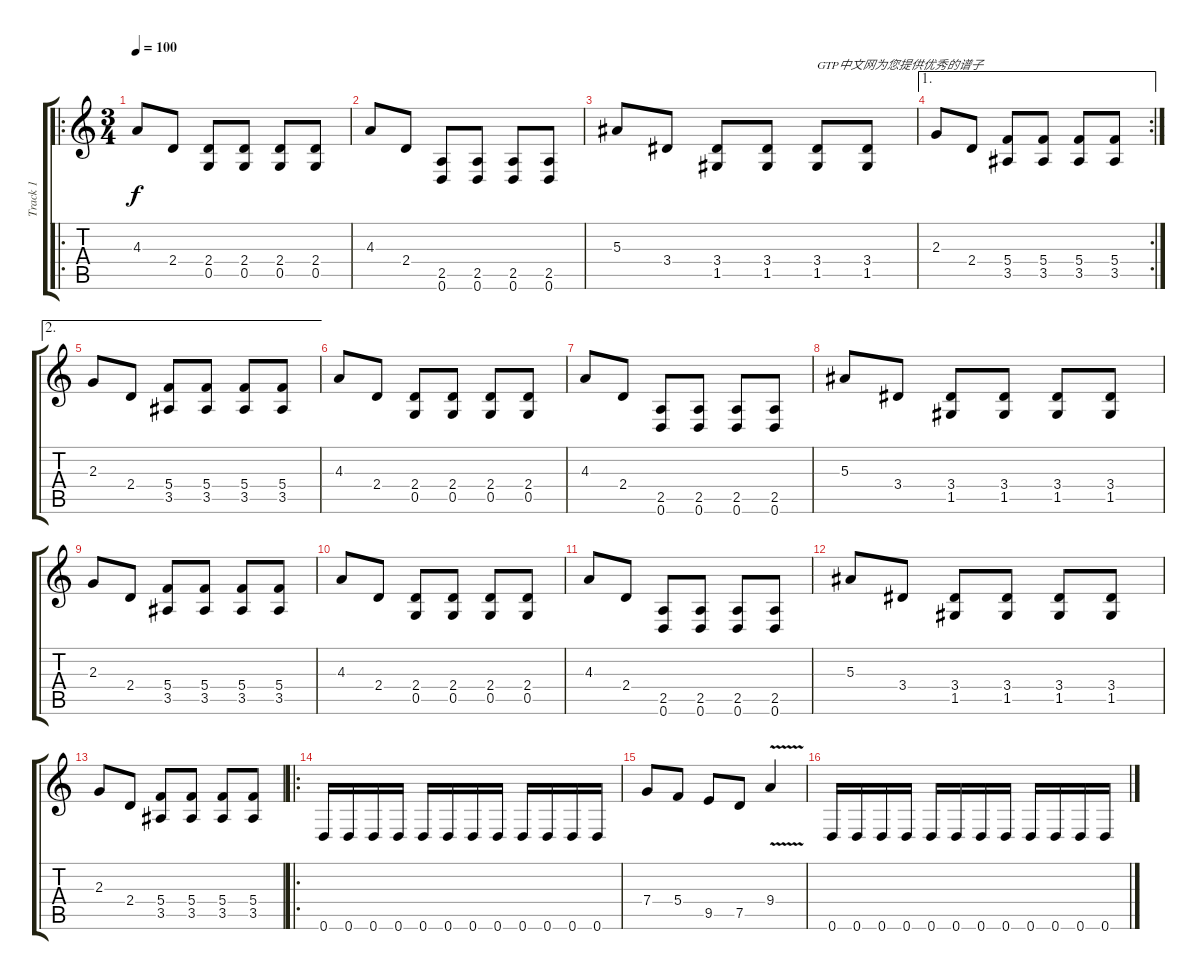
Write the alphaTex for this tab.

\track ("Track 1" "Track 1") {instrument distortionguitar}
\staff {score tabs}
\tuning (D4 A3 F3 C3 G2 D2) {hide}
\ro
\ts (3 4)
\tempo 100
\tempo 140
\tempo 100
\clef g2
\ks c
4.3.8{dy f instrument distortionguitar} 2.4.8 (2.4 0.5).8 (2.4 0.5).8 (2.4 0.5).8 (2.4 0.5).8 |
4.3.8 2.4.8 (2.5 0.6).8 (2.5 0.6).8 (2.5 0.6).8 (2.5 0.6).8 |
5.3.8 3.4.8 (3.4 1.5).8 (3.4 1.5).8 (3.4 1.5).8{txt "GTP中文网为您提供优秀的谱子"} (3.4 1.5).8 |
\ae 1
\rc 2
2.3.8 2.4.8 (5.4 3.5).8 (5.4 3.5).8 (5.4 3.5).8 (5.4 3.5).8 |
\ae 2
2.3.8 2.4.8 (5.4 3.5).8 (5.4 3.5).8 (5.4 3.5).8 (5.4 3.5).8 |
4.3.8 2.4.8 (2.4 0.5).8 (2.4 0.5).8 (2.4 0.5).8 (2.4 0.5).8 |
4.3.8 2.4.8 (2.5 0.6).8 (2.5 0.6).8 (2.5 0.6).8 (2.5 0.6).8 |
5.3.8 3.4.8 (3.4 1.5).8 (3.4 1.5).8 (3.4 1.5).8 (3.4 1.5).8 |
2.3.8 2.4.8 (5.4 3.5).8 (5.4 3.5).8 (5.4 3.5).8 (5.4 3.5).8 |
4.3.8 2.4.8 (2.4 0.5).8 (2.4 0.5).8 (2.4 0.5).8 (2.4 0.5).8 |
4.3.8 2.4.8 (2.5 0.6).8 (2.5 0.6).8 (2.5 0.6).8 (2.5 0.6).8 |
5.3.8 3.4.8 (3.4 1.5).8 (3.4 1.5).8 (3.4 1.5).8 (3.4 1.5).8 |
2.3.8 2.4.8 (5.4 3.5).8 (5.4 3.5).8 (5.4 3.5).8 (5.4 3.5).8 |
\ro
0.6.16 0.6.16 0.6.16 0.6.16 0.6.16 0.6.16 0.6.16 0.6.16 0.6.16 0.6.16 0.6.16 0.6.16 |
7.4.8 5.4.8 9.5.8 7.5.8 9.4{v}.4 |
0.6.16 0.6.16 0.6.16 0.6.16 0.6.16 0.6.16 0.6.16 0.6.16 0.6.16 0.6.16 0.6.16 0.6.16
